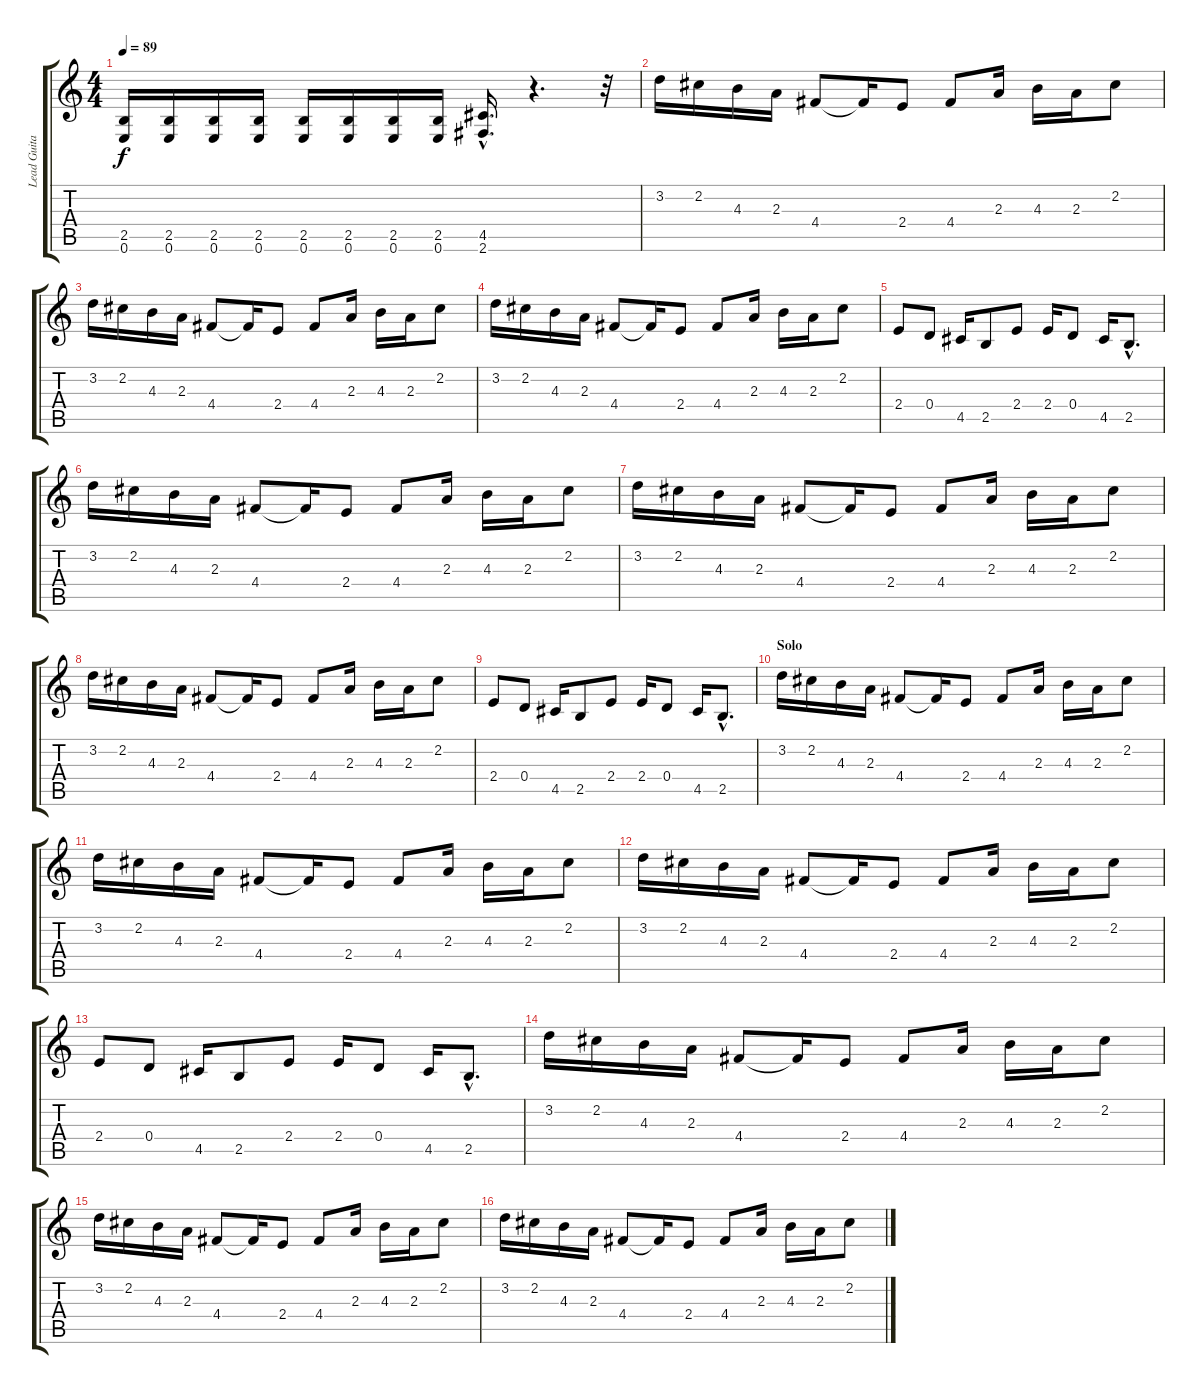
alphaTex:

\track ("Lead Guitar" "Lead Guita") {instrument distortionguitar}
\staff {score tabs}
\tuning (E4 B3 G3 D3 A2 E2) {hide}
\ts (4 4)
\tempo 89
\clef g2
\ks c
(2.5 0.6).16{dy f} (2.5 0.6).16 (2.5 0.6).16 (2.5 0.6).16 (2.5 0.6).16 (2.5 0.6).16 (2.5 0.6).16 (2.5 0.6).16 (4.5{hac} 2.6{hac}).16{d} r.4{d} r.32 |
3.2.16 2.2.16 4.3.16 2.3.16 4.4.8 4.4{t}.16 2.4.8 4.4.8 2.3.16 4.3.16 2.3.16 2.2.8 |
3.2.16 2.2.16 4.3.16 2.3.16 4.4.8 4.4{t}.16 2.4.8 4.4.8 2.3.16 4.3.16 2.3.16 2.2.8 |
3.2.16 2.2.16 4.3.16 2.3.16 4.4.8 4.4{t}.16 2.4.8 4.4.8 2.3.16 4.3.16 2.3.16 2.2.8 |
2.4.8 0.4.8 4.5.16 2.5.8 2.4.8 2.4.16 0.4.8 4.5.16 2.5{hac}.8{d} |
3.2.16 2.2.16 4.3.16 2.3.16 4.4.8 4.4{t}.16 2.4.8 4.4.8 2.3.16 4.3.16 2.3.16 2.2.8 |
3.2.16 2.2.16 4.3.16 2.3.16 4.4.8 4.4{t}.16 2.4.8 4.4.8 2.3.16 4.3.16 2.3.16 2.2.8 |
3.2.16 2.2.16 4.3.16 2.3.16 4.4.8 4.4{t}.16 2.4.8 4.4.8 2.3.16 4.3.16 2.3.16 2.2.8 |
2.4.8 0.4.8 4.5.16 2.5.8 2.4.8 2.4.16 0.4.8 4.5.16 2.5{hac}.8{d} |
\section ("" "Solo")
3.2.16 2.2.16 4.3.16 2.3.16 4.4.8 4.4{t}.16 2.4.8 4.4.8 2.3.16 4.3.16 2.3.16 2.2.8 |
3.2.16 2.2.16 4.3.16 2.3.16 4.4.8 4.4{t}.16 2.4.8 4.4.8 2.3.16 4.3.16 2.3.16 2.2.8 |
3.2.16 2.2.16 4.3.16 2.3.16 4.4.8 4.4{t}.16 2.4.8 4.4.8 2.3.16 4.3.16 2.3.16 2.2.8 |
2.4.8 0.4.8 4.5.16 2.5.8 2.4.8 2.4.16 0.4.8 4.5.16 2.5{hac}.8{d} |
3.2.16 2.2.16 4.3.16 2.3.16 4.4.8 4.4{t}.16 2.4.8 4.4.8 2.3.16 4.3.16 2.3.16 2.2.8 |
3.2.16 2.2.16 4.3.16 2.3.16 4.4.8 4.4{t}.16 2.4.8 4.4.8 2.3.16 4.3.16 2.3.16 2.2.8 |
3.2.16 2.2.16 4.3.16 2.3.16 4.4.8 4.4{t}.16 2.4.8 4.4.8 2.3.16 4.3.16 2.3.16 2.2.8
